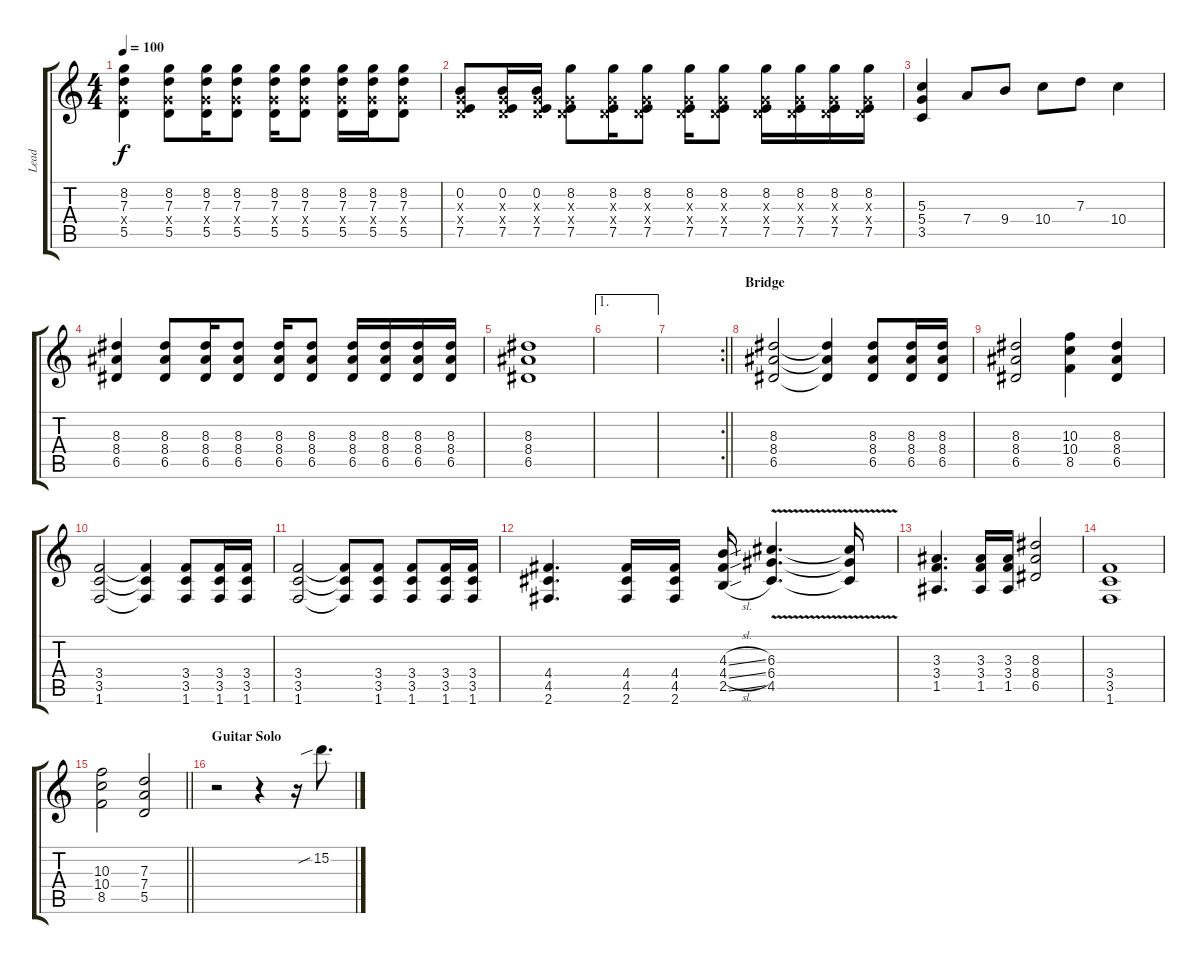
\track ("Lead" "Lead") {instrument overdrivenguitar}
\staff {score tabs}
\tuning (E4 B3 G3 D3 A2 E2) {hide}
\ts (4 4)
\tempo 100
\clef g2
\ks c
(8.2 7.3 5.4{x} 5.5).4{dy f} (8.2 7.3 5.4{x} 5.5).8 (8.2 7.3 5.4{x} 5.5).16 (8.2 7.3 5.4{x} 5.5).8 (8.2 7.3 5.4{x} 5.5).16 (8.2 7.3 5.4{x} 5.5).8 (8.2 7.3 5.4{x} 5.5).16 (8.2 7.3 5.4{x} 5.5).16 (8.2 7.3 5.4{x} 5.5).8 |
(0.2 0.3{x} 0.4{x} 7.5).8 (0.2 0.3{x} 0.4{x} 7.5).16 (0.2 0.3{x} 0.4{x} 7.5).16 (8.2 0.3{x} 0.4{x} 7.5).8 (8.2 0.3{x} 0.4{x} 7.5).16 (8.2 0.3{x} 0.4{x} 7.5).8 (8.2 0.3{x} 0.4{x} 7.5).16 (8.2 0.3{x} 0.4{x} 7.5).8 (8.2 0.3{x} 0.4{x} 7.5).16 (8.2 0.3{x} 0.4{x} 7.5).16 (8.2 0.3{x} 0.4{x} 7.5).16 (8.2 0.3{x} 0.4{x} 7.5).16 |
(5.3 5.4 3.5).4 7.4.8 9.4.8 10.4.8 7.3.8 10.4.4 |
(8.3 8.4 6.5).4 (8.3 8.4 6.5).8 (8.3 8.4 6.5).16 (8.3 8.4 6.5).8 (8.3 8.4 6.5).16 (8.3 8.4 6.5).8 (8.3 8.4 6.5).16 (8.3 8.4 6.5).16 (8.3 8.4 6.5).16 (8.3 8.4 6.5).16 |
(8.3 8.4 6.5).1 |
\ae 1
|
\rc 2
\barLineRight lightlight
|
\section ("" "Bridge")
(8.3 8.4 6.5).2 (8.3{t} 8.4{t} 6.5{t}).4 (8.3 8.4 6.5).8 (8.3 8.4 6.5).16 (8.3 8.4 6.5).16 |
(8.3 8.4 6.5).2 (10.3 10.4 8.5).4 (8.3 8.4 6.5).4 |
(3.4 3.5 1.6).2 (3.4{t} 3.5{t} 1.6{t}).4 (3.4 3.5 1.6).8 (3.4 3.5 1.6).16 (3.4 3.5 1.6).16 |
(3.4 3.5 1.6).2 (3.4{t} 3.5{t} 1.6{t}).8 (3.4 3.5 1.6).8 (3.4 3.5 1.6).8 (3.4 3.5 1.6).16 (3.4 3.5 1.6).16 |
(4.4 4.5 2.6).4{d} (4.4 4.5 2.6).16 (4.4 4.5 2.6).16 (4.3{sl} 4.4{sl} 2.5{sl}).16 (6.3{v} 6.4 4.5).4{d} (6.3{t} 6.4{t} 4.5{t}).16 |
(3.3 3.4 1.5).4{d} (3.3 3.4 1.5).16 (3.3 3.4 1.5).16 (8.3 8.4 6.5).2 |
(3.4 3.5 1.6).1 |
\barLineRight lightlight
(10.3 10.4 8.5).2 (7.3 7.4 5.5).2 |
\section ("" "Guitar Solo")
r.2{volume 14} r.4 r.16 15.2{sib}.8{d}
